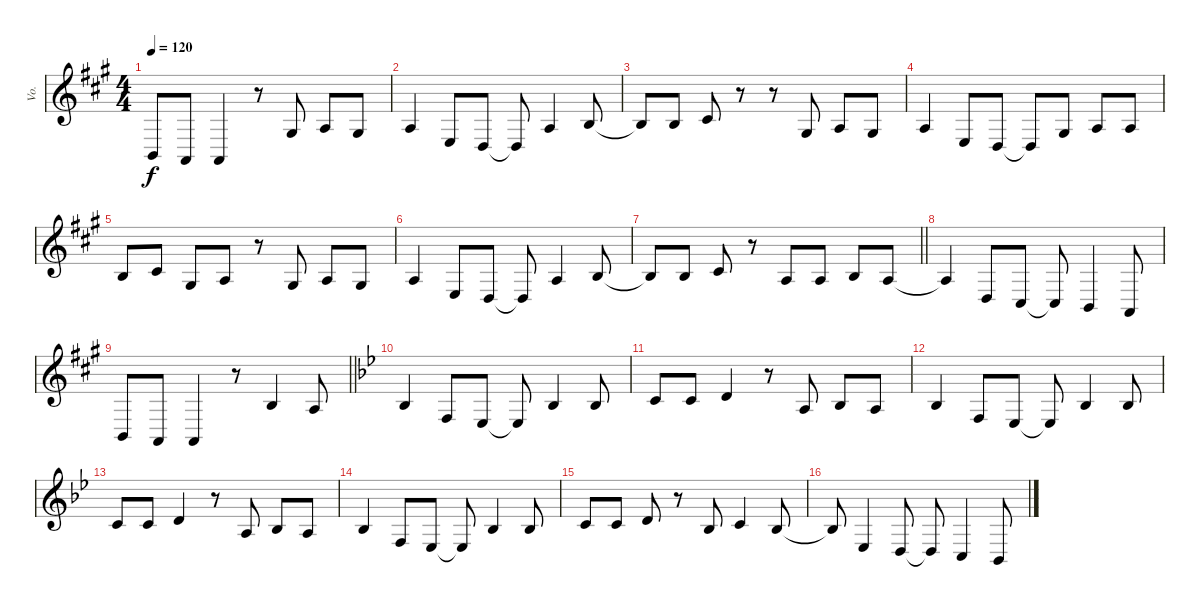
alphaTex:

\track ("Vo." "Vo.") {instrument electricpiano1}
\staff {score}
\tuning (E4 B3 G3 D3 A2 E2) {hide}
\ts (4 4)
\tempo 120
\clef g2
\ks a
2.5.8{dy f} 0.5.8 0.5.4 r.8 1.3.8 2.3.8 1.3.8 |
2.3.4 2.4.8 0.4.8 0.4{t}.8 2.3.4 0.2.8 |
0.2{t}.8 0.2.8 2.2.8 r.8 r.8 1.3.8 2.3.8 1.3.8 |
2.3.4 2.4.8 0.4.8 0.4{t}.8 1.3.8 2.3.8 2.3.8 |
0.2.8 2.2.8 1.3.8 2.3.8 r.8 1.3.8 2.3.8 1.3.8 |
2.3.4 2.4.8 0.4.8 0.4{t}.8 2.3.4 0.2.8 |
\barLineRight lightlight
0.2{t}.8 0.2.8 2.2.8 r.8 2.3.8 2.3.8 0.2.8 2.3.8 |
2.3{t}.4 0.4.8 4.5.8 4.5{t}.8 2.5.4 0.5.8 |
\barLineRight lightlight
2.5.8 0.5.8 0.5.4 r.8 0.2.4 2.3.8 |
\ks bb
3.3.4 3.4.8 1.4.8 1.4{t}.8 3.3.4 3.3.8 |
1.2.8 1.2.8 3.2.4 r.8 2.3.8 3.3.8 2.3.8 |
3.3.4 3.4.8 1.4.8 1.4{t}.8 3.3.4 3.3.8 |
1.2.8 1.2.8 3.2.4 r.8 2.3.8 3.3.8 2.3.8 |
3.3.4 3.4.8 1.4.8 1.4{t}.8 3.3.4 3.3.8 |
1.2.8 1.2.8 3.2.8 r.8 3.3.8 1.2.4 3.3.8 |
3.3{t}.8 1.4.4 0.4.8 0.4{t}.8 3.5.4 1.5.8
